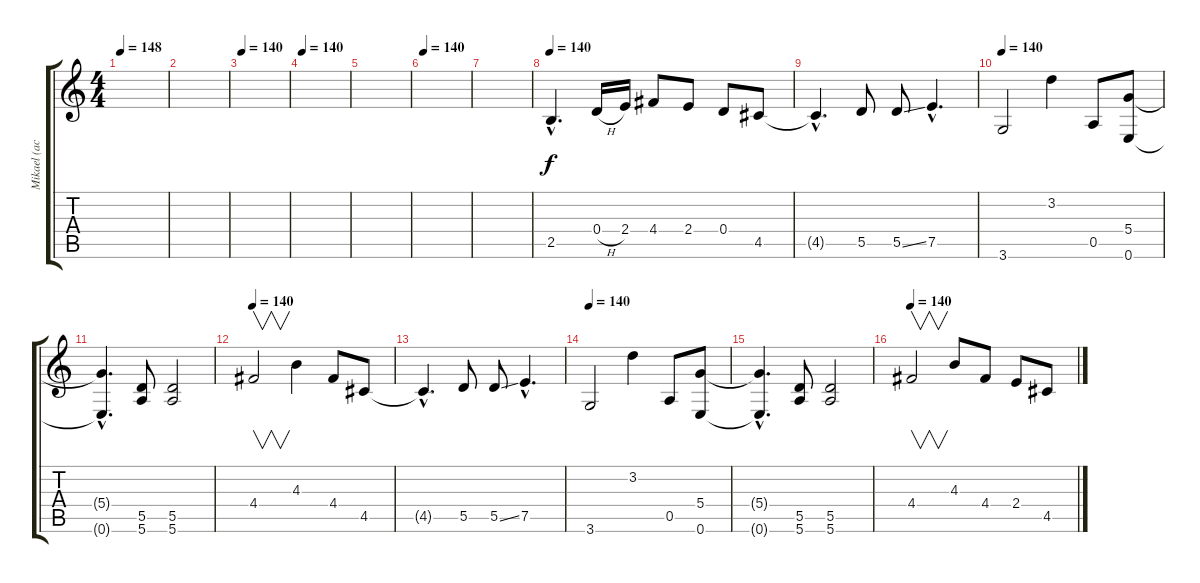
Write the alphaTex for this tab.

\track ("Mikael (acoustic)" "Mikael (ac") {instrument acousticguitarnylon}
\staff {score tabs}
\tuning (E4 B3 G3 D3 A2 E2) {hide}
\ts (4 4)
\tempo 148
\clef g2
\ks c
|
|
\tempo 140
|
\tempo 140
|
|
\tempo 140
|
|
\tempo 140
2.5{hac}.4{d volume 12 instrument acousticguitarnylon} 0.4{h}.16 2.4.16 4.4.8 2.4.8 0.4.8 4.5.8 |
4.5{hac t}.4{d} 5.5.8 5.5{ss}.8 7.5{hac}.4{d} |
\tempo 140
3.6.2 3.2.4 0.5.8 (5.4 0.6).8 |
(5.4{hac t} 0.6{hac t}).4{d} (5.5 5.6).8 (5.5 5.6).2 |
\tempo 140
4.4.2{v volume 12 instrument acousticguitarnylon} 4.3.4 4.4.8 4.5.8 |
4.5{hac t}.4{d} 5.5.8 5.5{ss}.8 7.5{hac}.4{d} |
\tempo 140
3.6.2 3.2.4 0.5.8 (5.4 0.6).8 |
(5.4{hac t} 0.6{hac t}).4{d} (5.5 5.6).8 (5.5 5.6).2 |
\tempo 140
4.4.2{v volume 12 instrument acousticguitarnylon} 4.3.8 4.4.8 2.4.8 4.5.8
